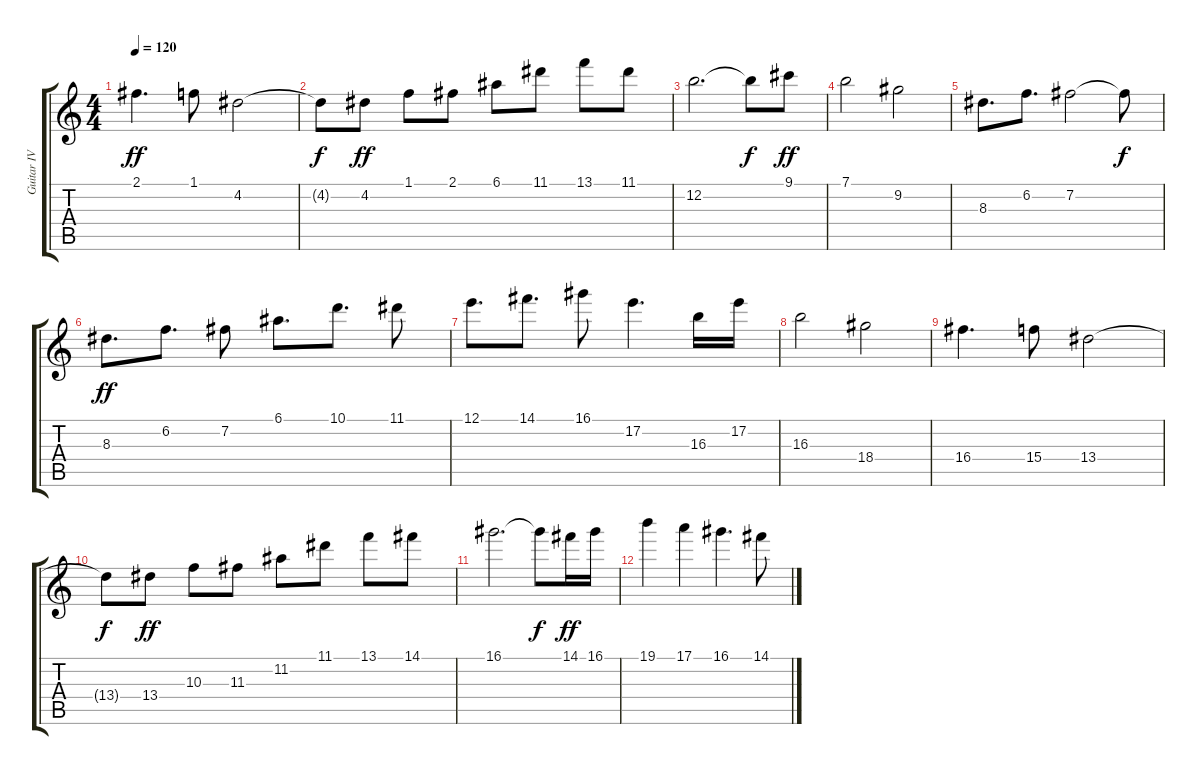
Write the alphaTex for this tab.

\track ("Guitar IV" "Guitar IV") {instrument distortionguitar}
\staff {score tabs}
\tuning (E4 B3 G3 D3 A2 E2) {hide}
\ts (4 4)
\tempo 120
\clef g2
\ks c
2.1.4{d dy ff} 1.1.8 4.2.2 |
4.2{t}.8{dy f} 4.2.8{dy ff} 1.1.8 2.1.8 6.1.8 11.1.8 13.1.8 11.1.8 |
12.2.2{d} 12.2{t}.8{dy f} 9.1.8{dy ff} |
7.1.2 9.2.2 |
8.3.8{d} 6.2.8{d} 7.2.2 7.2{t}.8{dy f} |
8.3.8{d dy ff} 6.2.8{d} 7.2.8 6.1.8{d} 10.1.8{d} 11.1.8 |
12.1.8{d} 14.1.8{d} 16.1.8 17.2.4{d} 16.3.16 17.2.16 |
16.3.2 18.4.2 |
16.4.4{d} 15.4.8 13.4.2 |
13.4{t}.8{dy f} 13.4.8{dy ff} 10.3.8 11.3.8 11.2.8 11.1.8 13.1.8 14.1.8 |
16.1.2{d} 16.1{t}.8{dy f} 14.1.16{dy ff} 16.1.16 |
19.1.4 17.1.4 16.1.4{d} 14.1.8
